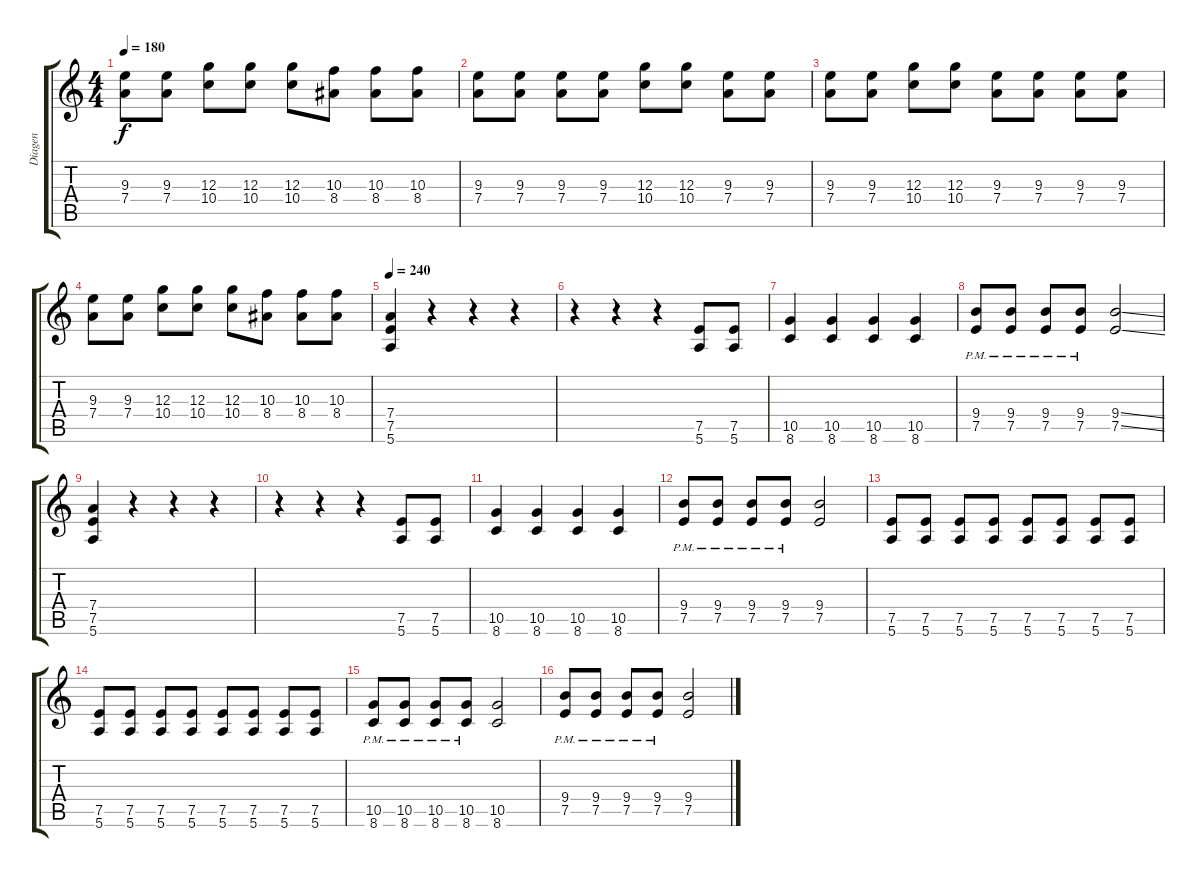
\track ("Diagen" "Diagen") {instrument distortionguitar}
\staff {score tabs}
\tuning (E4 B3 G3 D3 A2 E2) {hide}
\ts (4 4)
\tempo 180
\clef g2
\ks c
(9.3 7.4).8{dy f} (9.3 7.4).8 (12.3 10.4).8 (12.3 10.4).8 (12.3 10.4).8 (10.3 8.4).8 (10.3 8.4).8 (10.3 8.4).8 |
(9.3 7.4).8 (9.3 7.4).8 (9.3 7.4).8 (9.3 7.4).8 (12.3 10.4).8 (12.3 10.4).8 (9.3 7.4).8 (9.3 7.4).8 |
(9.3 7.4).8 (9.3 7.4).8 (12.3 10.4).8 (12.3 10.4).8 (9.3 7.4).8 (9.3 7.4).8 (9.3 7.4).8 (9.3 7.4).8 |
(9.3 7.4).8 (9.3 7.4).8 (12.3 10.4).8 (12.3 10.4).8 (12.3 10.4).8 (10.3 8.4).8 (10.3 8.4).8 (10.3 8.4).8 |
\tempo 240
(7.4 7.5 5.6).4 r.4 r.4 r.4 |
r.4 r.4 r.4 (7.5 5.6).8 (7.5 5.6).8 |
(10.5 8.6).4 (10.5 8.6).4 (10.5 8.6).4 (10.5 8.6).4 |
(9.4{pm} 7.5{pm}).8 (9.4{pm} 7.5{pm}).8 (9.4{pm} 7.5{pm}).8 (9.4{pm} 7.5{pm}).8 (9.4{ss} 7.5{ss}).2 |
(7.4 7.5 5.6).4 r.4 r.4 r.4 |
r.4 r.4 r.4 (7.5 5.6).8 (7.5 5.6).8 |
(10.5 8.6).4 (10.5 8.6).4 (10.5 8.6).4 (10.5 8.6).4 |
(9.4{pm} 7.5{pm}).8 (9.4{pm} 7.5{pm}).8 (9.4{pm} 7.5{pm}).8 (9.4{pm} 7.5{pm}).8 (9.4 7.5).2 |
(7.5 5.6).8 (7.5 5.6).8 (7.5 5.6).8 (7.5 5.6).8 (7.5 5.6).8 (7.5 5.6).8 (7.5 5.6).8 (7.5 5.6).8 |
(7.5 5.6).8 (7.5 5.6).8 (7.5 5.6).8 (7.5 5.6).8 (7.5 5.6).8 (7.5 5.6).8 (7.5 5.6).8 (7.5 5.6).8 |
(10.5{pm} 8.6{pm}).8 (10.5{pm} 8.6{pm}).8 (10.5{pm} 8.6{pm}).8 (10.5{pm} 8.6{pm}).8 (10.5 8.6).2 |
(9.4{pm} 7.5{pm}).8 (9.4{pm} 7.5{pm}).8 (9.4{pm} 7.5{pm}).8 (9.4{pm} 7.5{pm}).8 (9.4 7.5).2
